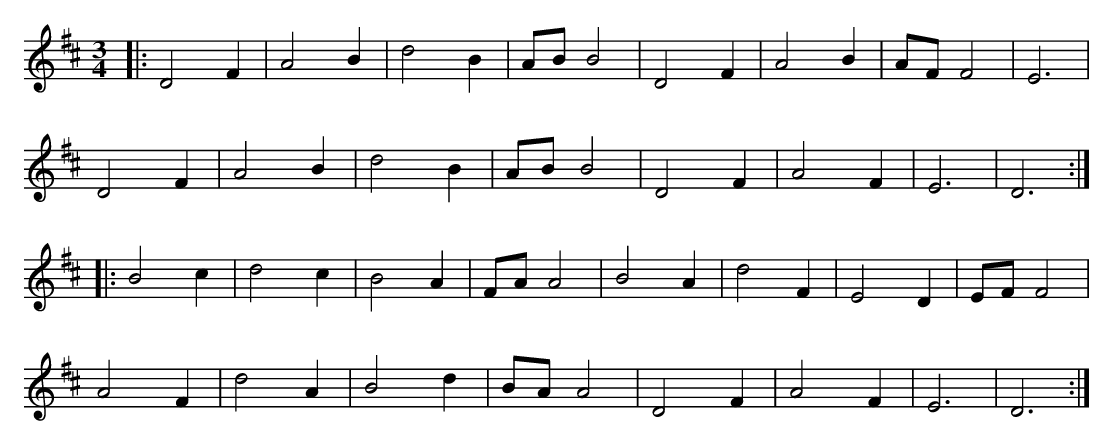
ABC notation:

X:1
M:3/4
K:D
|:D4 F2|A4 B2|d4 B2|ABB4|D4 F2|A4 B2|AFF4|E6|
D4 F2|A4 B2|d4 B2|ABB4|D4 F2|A4 F2|E6|D6:|
|:B4 c2|d4 c2|B4 A2|FAA4|B4 A2|d4 F2|E4 D2|EFF4|
A4 F2|d4 A2|B4 d2|BAA4|D4 F2|A4 F2|E6|D6:|
